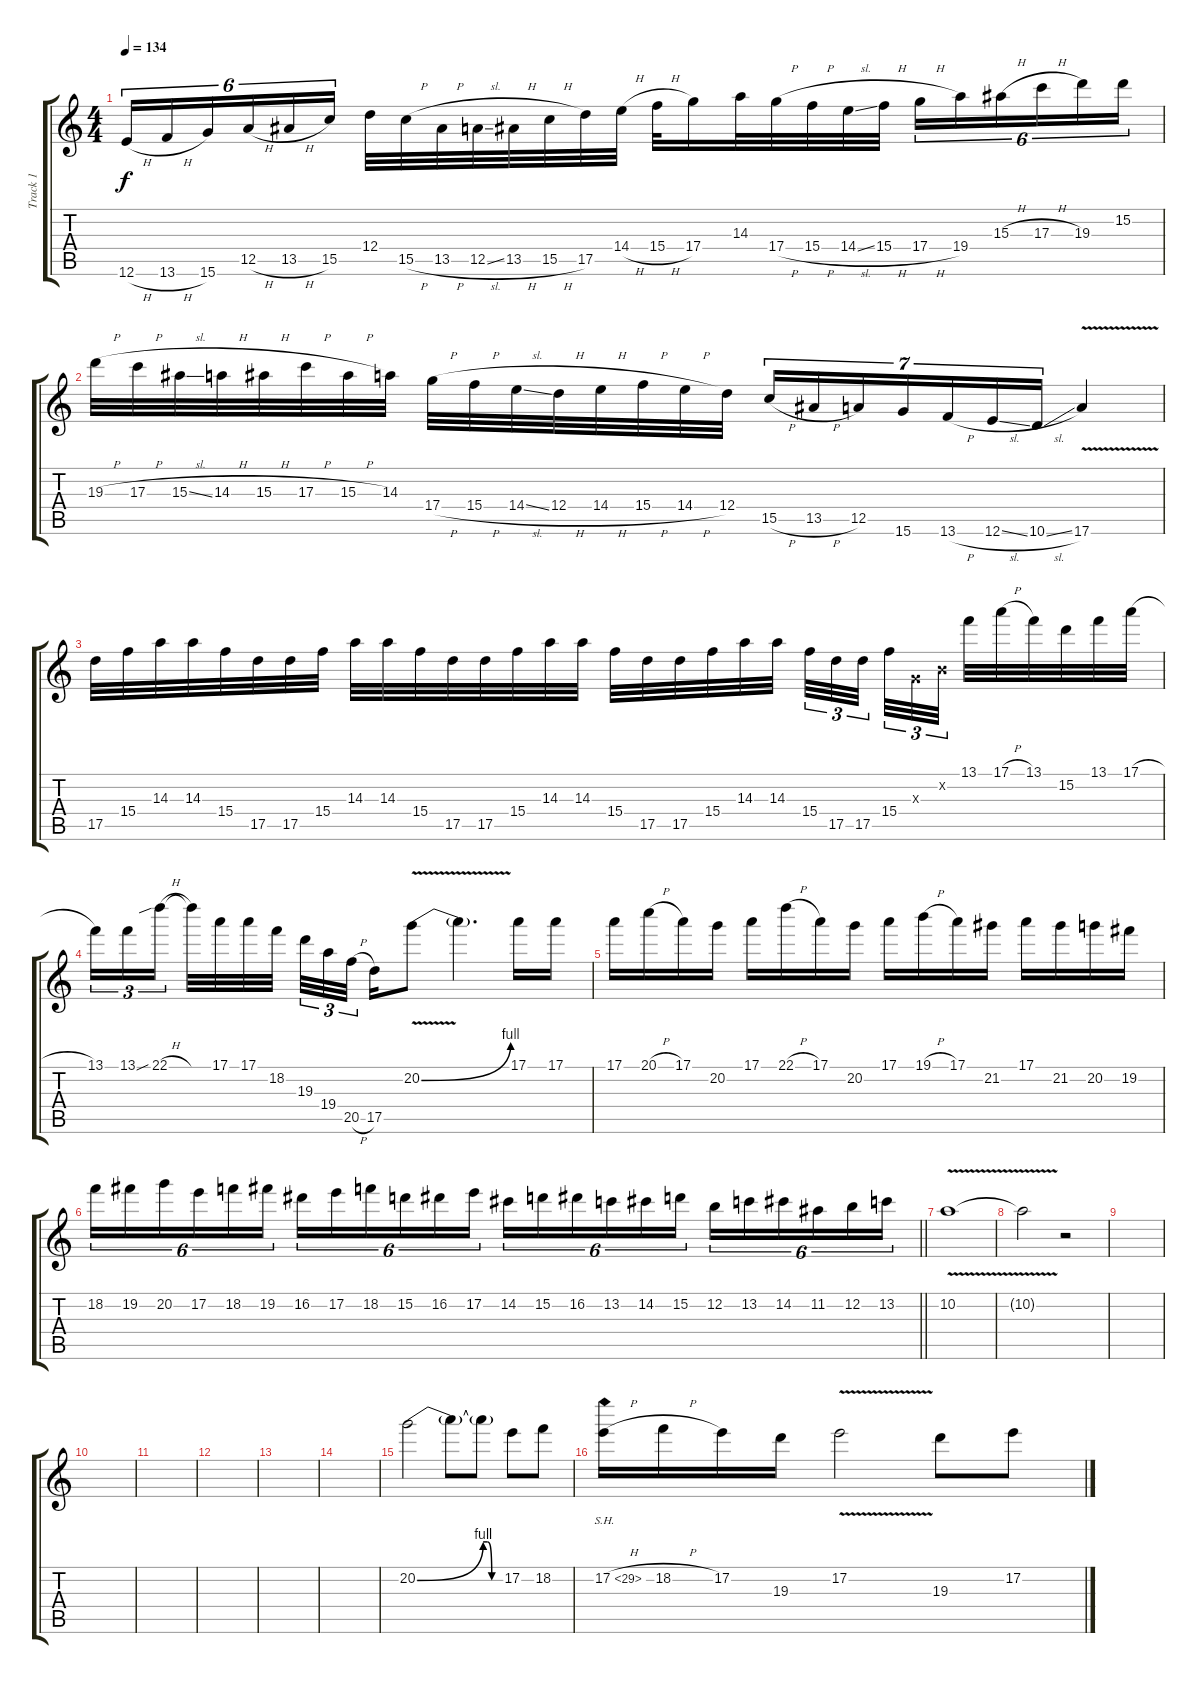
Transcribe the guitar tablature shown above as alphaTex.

\track ("Track 1" "Track 1") {instrument distortionguitar}
\staff {score tabs}
\tuning (E4 B3 G3 D3 A2 E2) {hide}
\ts (4 4)
\tempo 134
\clef g2
\ks c
12.6{h}.16{tu (6 4) dy f} 13.6{h}.16{tu (6 4)} 15.6.16{tu (6 4)} 12.5{h}.16{tu (6 4)} 13.5{h}.16{tu (6 4)} 15.5.16{tu (6 4)} 12.4.32 15.5{h}.32 13.5{h}.32 12.5{sl}.32 13.5{h}.32 15.5{h}.32 17.5.32 14.4{h}.32 15.4{h}.32 17.4.16 14.3.32 17.4{h}.32 15.4{h}.32 14.4{sl}.32 15.4{h}.32 17.4{h}.16{tu (6 4)} 19.4.16{tu (6 4)} 15.3{h}.16{tu (6 4)} 17.3{h}.16{tu (6 4)} 19.3.16{tu (6 4)} 15.2.16{tu (6 4)} |
19.3{h}.32 17.3{h}.32 15.3{sl}.32 14.3{h}.32 15.3{h}.32 17.3{h}.32 15.3{h}.32 14.3.32 17.4{h}.32 15.4{h}.32 14.4{sl}.32 12.4{h}.32 14.4{h}.32 15.4{h}.32 14.4{h}.32 12.4.32 15.5{h}.16{tu (7 4)} 13.5{h}.16{tu (7 4)} 12.5.16{tu (7 4)} 15.6.16{tu (7 4)} 13.6{h}.16{tu (7 4)} 12.6{sl}.16{tu (7 4)} 10.6{sl}.16{tu (7 4)} 17.6{v}.4 |
17.5.32 15.4.32 14.3.32 14.3.32 15.4.32 17.5.32 17.5.32 15.4.32 14.3.32 14.3.32 15.4.32 17.5.32 17.5.32 15.4.32 14.3.32 14.3.32 15.4.32 17.5.32 17.5.32 15.4.32 14.3.32 14.3.32{beam splitsecondary} 15.4.32{tu (3 2)} 17.5.32{tu (3 2)} 17.5.32{tu (3 2)} 15.4.32{tu (3 2)} 0.3{x}.32{tu (3 2)} 0.2{x}.32{tu (3 2) beam splitsecondary} 13.1.32 17.1{h}.32 13.1.32 15.2.32 13.1.32 17.1{h}.32 |
13.1.16{tu (3 2)} 13.1.16{tu (3 2)} 22.1{sib h}.16{tu (3 2) beam splitsecondary} 22.1{t}.32 17.1.32 17.1.32 18.2.32 19.3.32{tu (3 2)} 19.4.32{tu (3 2)} 20.5{h}.32{tu (3 2) beam splitsecondary} 17.5.16 20.2{be (bend 0 0 60 4) v}.8 20.2{t}.4{d} 17.1.16 17.1.16 |
17.1.16 20.1{h}.16 17.1.16 20.2.16 17.1.16 22.1{h}.16 17.1.16 20.2.16 17.1.16 19.1{h}.16 17.1.16 21.2.16 17.1.16 21.2.16 20.2.16 19.2.16 |
\barLineRight lightlight
18.2.16{tu (6 4)} 19.2.16{tu (6 4)} 20.2.16{tu (6 4)} 17.2.16{tu (6 4)} 18.2.16{tu (6 4)} 19.2.16{tu (6 4)} 16.2.16{tu (6 4)} 17.2.16{tu (6 4)} 18.2.16{tu (6 4)} 15.2.16{tu (6 4)} 16.2.16{tu (6 4)} 17.2.16{tu (6 4)} 14.2.16{tu (6 4)} 15.2.16{tu (6 4)} 16.2.16{tu (6 4)} 13.2.16{tu (6 4)} 14.2.16{tu (6 4)} 15.2.16{tu (6 4)} 12.2.16{tu (6 4)} 13.2.16{tu (6 4)} 14.2.16{tu (6 4)} 11.2.16{tu (6 4)} 12.2.16{tu (6 4)} 13.2.16{tu (6 4)} |
10.2{v}.1 |
10.2{t}.2 r.2 |
|
|
|
|
|
|
20.2{be (bend 0 0 60 4)}.2 20.2{t}.8 20.2{be (custom 0 4 15 4 30 0 60 0) t}.8 17.2.8 18.2.8 |
17.2{sh 12 h}.16 18.2{h}.16 17.2.16 19.3.16 17.2{v}.2 19.3.8 17.2.8
